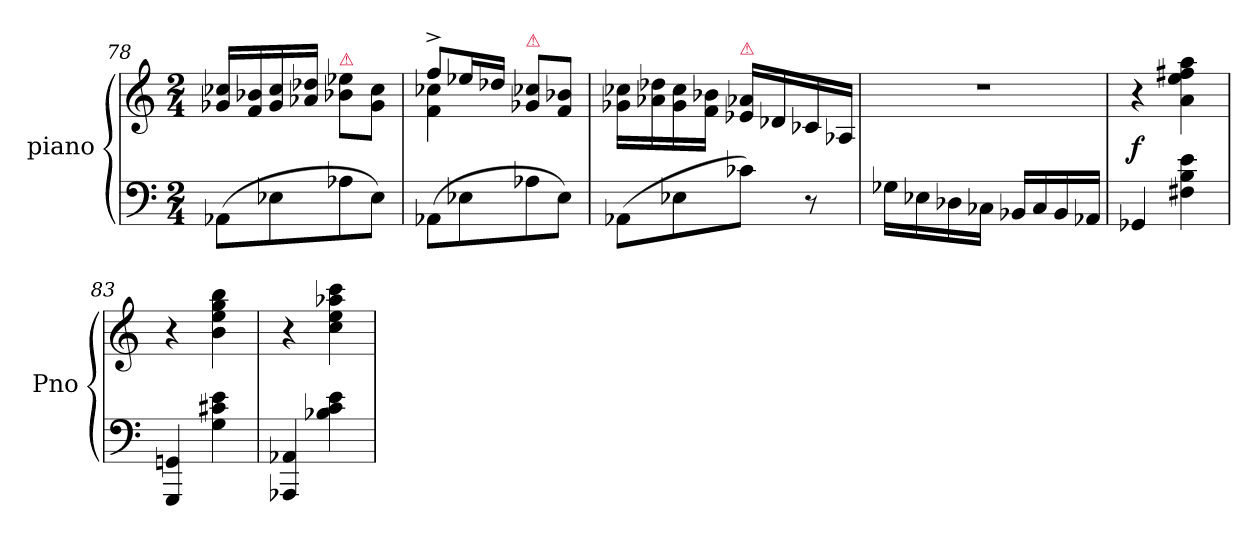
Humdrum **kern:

**kern	**kern	**dynam
*part1	*part1	*part1
*staff2	*staff1	*staff1/2
*I"piano	*	*
*I'Pno	*	*
*clefF4	*clefG2	*
*k[]	*k[]	*
*C:	*C:	*
*M2/4	*M2/4	*
=78	=78	=78
(8AA-X\L	16g-X/ 16cc-X/LL	.
.	16f/ 16b-X/	.
8E-X\	16g-/ 16cc-/	.
.	16a-X/ 16dd-X/JJ	.
!	!LO:TX:a:color=crimson:t=⚠	!
8A-X\	8b-X\ 8ee-X\L	.
8E-\J)	8g-\ 8cc-\J	.
=79	=79	=79
*	*^	*
(8AA-X\L	8ff^/L	4f\ 4cc-X\	.
8E-X\	16ee-X/L	.	.
.	16dd-X/JJ	.	.
!	!LO:TX:a:color=crimson:t=⚠	!	!
8A-X\	8g-X/ 8cc-X/L	4ryy	.
8E-\J)	8f/ 8b-X/J	.	.
*	*v	*v	*
=80	=80	=80
(8AA-X\L	16g-X\ 16cc-X\LL	.
.	16a-X\ 16dd-X\	.
8E-X\	16g-\ 16cc-\	.
.	16f\ 16b-X\JJ	.
!	!LO:TX:a:color=crimson:t=⚠	!
8c-X\J)	16e-X/ 16a-X/LL	.
.	16d-X/	.
8r	16c-X/	.
.	16A-X/JJ	.
=81	=81	=81
16G-X\LL	2r	.
16E-X\	.	.
16D-X\	.	.
16C-X\JJ	.	.
16BB-X/LL	.	.
16C-/	.	.
16BB-/	.	.
16AA-X/JJ	.	.
=82	=82	=82
4GG-X/	4r	f
4F#X\ 4B\ 4e\	4a\ 4ee\ 4ff#X\ 4aa\	.
=83	=83	=83
4GGG/ 4GGn/	4r	.
4G\ 4c#X\ 4e\	4b\ 4ee\ 4gg\ 4bb\	.
=84	=84	=84
4AAA-X/ 4AA-X/	4r	.
4B-X\ 4c\ 4e\	4cc\ 4ee\ 4aa-X\ 4ccc\	.
=	=	=
*-	*-	*-
